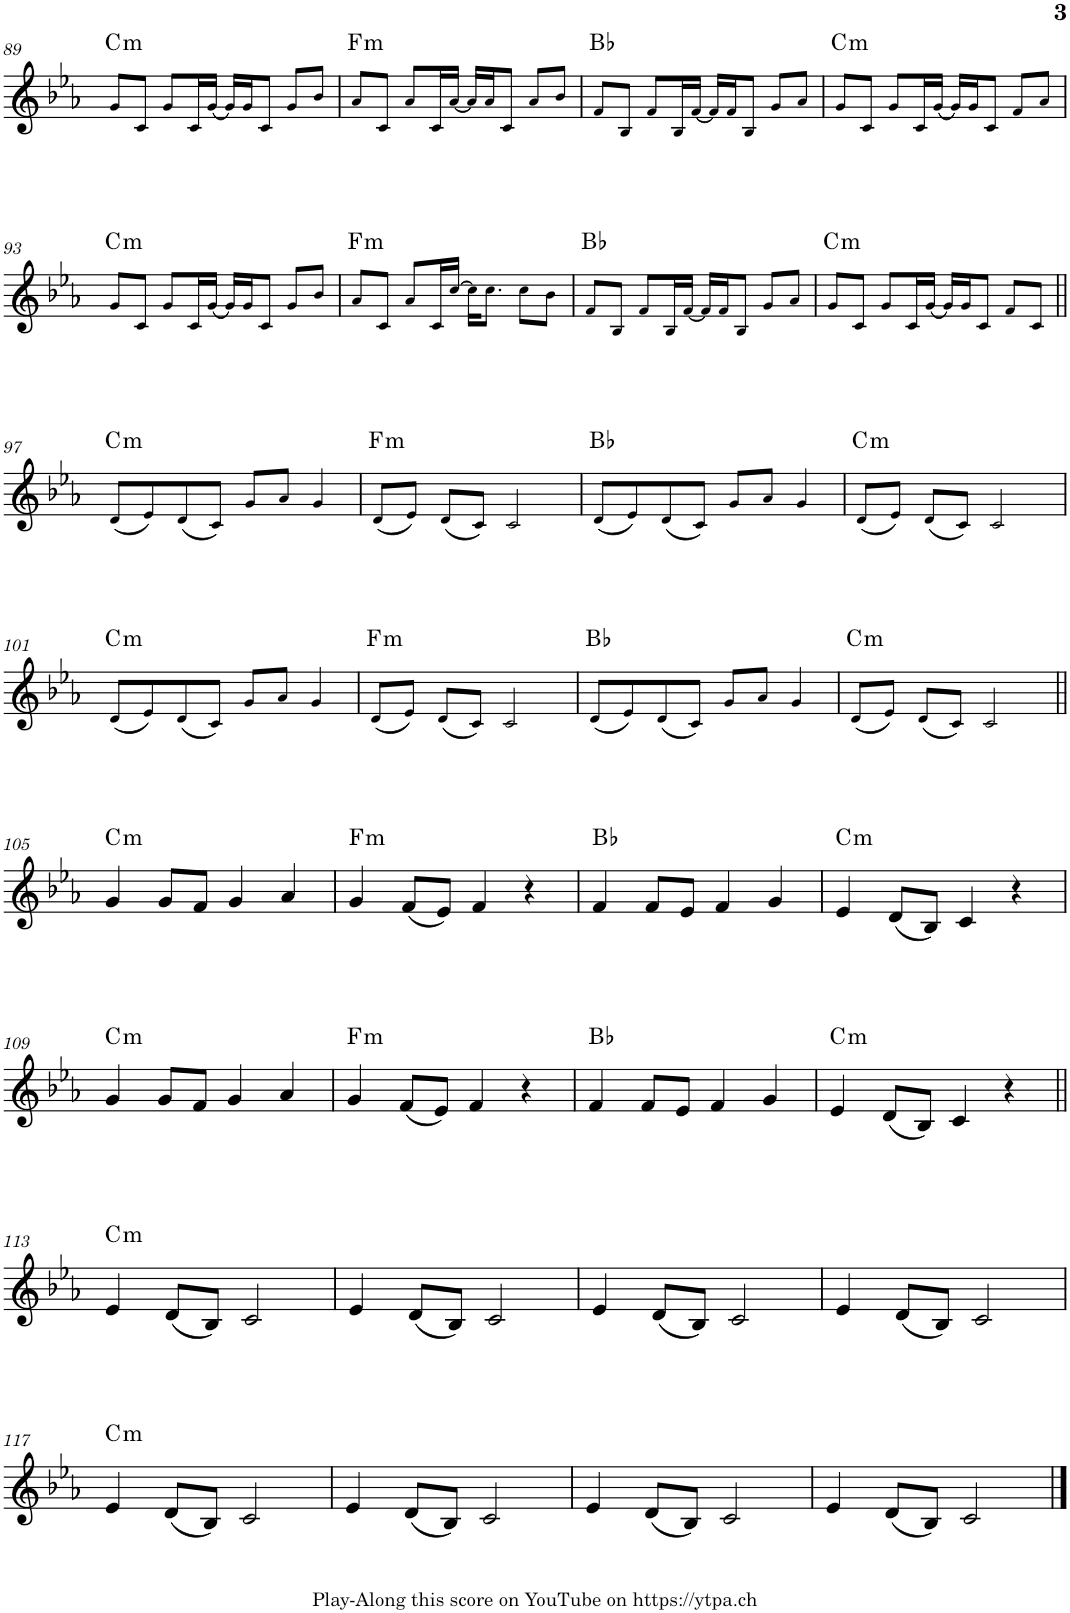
**kern	**harte
*part1	*part1
*staff1	*
*I"Piano	*
*I'Pno.	*
!!LO:PB:g=z
*clefG2	*
*k[b-e-a-]	*
*M4/4	*
=89	=89
!	!LO:H:kt=m
8g!/L	C:min
8c!/J	.
8g!/L	.
16c!/L	.
[16g!/JJ	.
16g!/LL]	.
16g!/J	.
8c!/J	.
8g!/L	.
8b-!/J	.
=90	=90
!	!LO:H:kt=m
8a-!/L	F:min
8c!/J	.
8a-!/L	.
16c!/L	.
[16a-!/JJ	.
16a-!/LL]	.
16a-!/J	.
8c!/J	.
8a-!/L	.
8b-!/J	.
=91	=91
8f!/L	Bb:maj
8B-!/J	.
8f!/L	.
16B-!/L	.
[16f!/JJ	.
16f!/LL]	.
16f!/J	.
8B-!/J	.
8g!/L	.
8a-!/J	.
=92	=92
!	!LO:H:kt=m
8g!/L	C:min
8c!/J	.
8g!/L	.
16c!/L	.
[16g!/JJ	.
16g!/LL]	.
16g!/J	.
8c!/J	.
8f!/L	.
8a-!/J	.
!!LO:LB:g=z
=93	=93
!	!LO:H:kt=m
8g!/L	C:min
8c!/J	.
8g!/L	.
16c!/L	.
[16g!/JJ	.
16g!/LL]	.
16g!/J	.
8c!/J	.
8g!/L	.
8b-!/J	.
=94	=94
!	!LO:H:kt=m
8a-!/L	F:min
8c!/J	.
8a-!/L	.
16c!/L	.
[16cc!/JJ	.
16cc!\KL]	.
8.cc!\J	.
8cc!\L	.
8b-!\J	.
=95	=95
8f!/L	Bb:maj
8B-!/J	.
8f!/L	.
16B-!/L	.
[16f!/JJ	.
16f!/LL]	.
16f!/J	.
8B-!/J	.
8g!/L	.
8a-!/J	.
=96	=96
!	!LO:H:kt=m
8g!/L	C:min
8c!/J	.
8g!/L	.
16c!/L	.
[16g!/JJ	.
16g!/LL]	.
16g!/J	.
8c!/J	.
8f!/L	.
8c!/J	.
!!LO:LB:g=z
=97||	=97||
!	!LO:H:kt=m
(8d!/L	C:min
8e-!/)	.
(8d!/	.
8c!/J)	.
8g!/L	.
8a-!/J	.
4g!/	.
=98	=98
!	!LO:H:kt=m
(8d!/L	F:min
8e-!/J)	.
(8d!/L	.
8c!/J)	.
2c!/	.
=99	=99
(8d!/L	Bb:maj
8e-!/)	.
(8d!/	.
8c!/J)	.
8g!/L	.
8a-!/J	.
4g!/	.
=100	=100
!	!LO:H:kt=m
(8d!/L	C:min
8e-!/J)	.
(8d!/L	.
8c!/J)	.
2c!/	.
!!LO:LB:g=z
=101	=101
!	!LO:H:kt=m
(8d!/L	C:min
8e-!/)	.
(8d!/	.
8c!/J)	.
8g!/L	.
8a-!/J	.
4g!/	.
=102	=102
!	!LO:H:kt=m
(8d!/L	F:min
8e-!/J)	.
(8d!/L	.
8c!/J)	.
2c!/	.
=103	=103
(8d!/L	Bb:maj
8e-!/)	.
(8d!/	.
8c!/J)	.
8g!/L	.
8a-!/J	.
4g!/	.
=104	=104
!	!LO:H:kt=m
(8d!/L	C:min
8e-!/J)	.
(8d!/L	.
8c!/J)	.
2c!/	.
!!LO:LB:g=z
=105||	=105||
!	!LO:H:kt=m
4g/	C:min
8g/L	.
8f/J	.
4g/	.
4a-/	.
=106	=106
!	!LO:H:kt=m
4g/	F:min
(8f/L	.
8e-/J)	.
4f/	.
4r	.
=107	=107
4f/	Bb:maj
8f/L	.
8e-/J	.
4f/	.
4g/	.
=108	=108
!	!LO:H:kt=m
4e-/	C:min
(8d/L	.
8B-/J)	.
4c/	.
4r	.
!!LO:LB:g=z
=109	=109
!	!LO:H:kt=m
4g/	C:min
8g/L	.
8f/J	.
4g/	.
4a-/	.
=110	=110
!	!LO:H:kt=m
4g/	F:min
(8f/L	.
8e-/J)	.
4f/	.
4r	.
=111	=111
4f/	Bb:maj
8f/L	.
8e-/J	.
4f/	.
4g/	.
=112	=112
!	!LO:H:kt=m
4e-/	C:min
(8d/L	.
8B-/J)	.
4c/	.
4r	.
!!LO:LB:g=z
=113||	=113||
!	!LO:H:kt=m
4e-/	C:min
(8d/L	.
8B-/J)	.
2c/	.
=114	=114
4e-/	.
(8d/L	.
8B-/J)	.
2c/	.
=115	=115
4e-/	.
(8d/L	.
8B-/J)	.
2c/	.
=116	=116
4e-/	.
(8d/L	.
8B-/J)	.
2c/	.
!!LO:LB:g=z
=117	=117
!	!LO:H:kt=m
4e-/	C:min
(8d/L	.
8B-/J)	.
2c/	.
=118	=118
4e-/	.
(8d/L	.
8B-/J)	.
2c/	.
=119	=119
4e-/	.
(8d/L	.
8B-/J)	.
2c/	.
=120	=120
4e-/	.
(8d/L	.
8B-/J)	.
2c/	.
==	==
*-	*-
